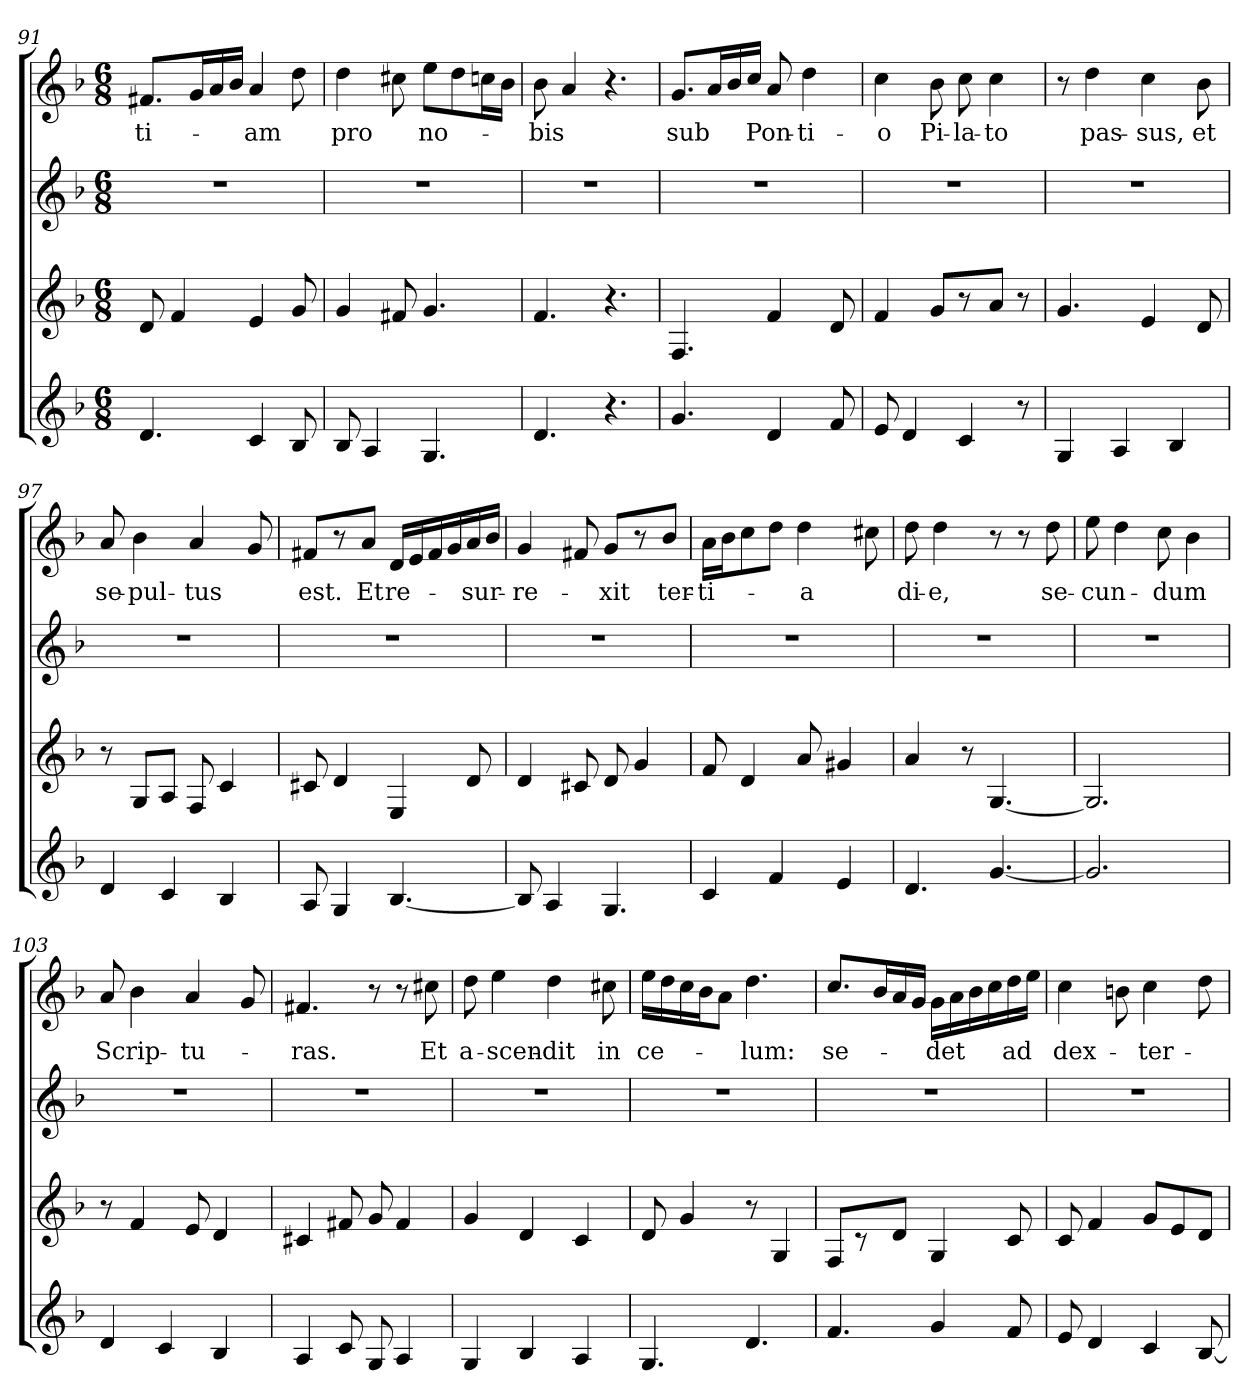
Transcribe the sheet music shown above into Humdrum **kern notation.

**kern	**kern	**kern	**kern	**text
*part4	*part3	*part2	*part1	*part1
*staff4	*staff3	*staff2	*staff1	*staff1
*clefG2	*clefG2	*clefG2	*clefG2	*
*k[b-]	*k[b-]	*k[b-]	*k[b-]	*
*F:	*F:	*F:	*F:	*
*M6/8	*M6/8	*M6/8	*M6/8	*
=91	=91	=91	=91	=91
!	!	!	!	!LO:LY:b
4.d/	8d/	2.r	8.f#X/L	-ti-
.	4f/	.	.	.
.	.	.	16g/L	.
.	.	.	16a/	.
.	.	.	16b-/JJ	.
!	!	!	!	!LO:LY:b
4c/	4e/	.	4a/	-am
8B-/	8g/	.	8dd\	.
=92	=92	=92	=92	=92
!	!	!	!	!LO:LY:b
8B-/	4g/	2.r	4dd\	pro
4A/	.	.	.	.
.	8f#X/	.	8cc#i\	.
!	!	!	!	!LO:LY:b
4.G/	4.g/	.	8ee\L	no-
.	.	.	8dd\	.
.	.	.	16ccni\L	.
.	.	.	16b-\JJ	.
=93	=93	=93	=93	=93
!	!	!	!	!LO:LY:b
4.d/	4.f/	2.r	8b-\	-bis
.	.	.	4a/	.
4.r	4.r	.	4.r	.
=94	=94	=94	=94	=94
!	!	!	!	!LO:LY:b
4.g/	4.F/	2.r	8.g/L	sub
.	.	.	16a/L	.
.	.	.	16b-/	.
.	.	.	16cc/JJ	.
!	!	!	!	!LO:LY:b
4d/	4f/	.	8a/	Pon-
!	!	!	!	!LO:LY:b
.	.	.	4dd\	-ti-
8f/	8d/	.	.	.
=95	=95	=95	=95	=95
!	!	!	!	!LO:LY:b
8e/	4f/	2.r	4cc\	-o
4d/	.	.	.	.
!	!	!	!	!LO:LY:b
.	8g/L	.	8b-\	Pi-
!	!	!	!	!LO:LY:b
4c/	8r	.	8cc\	-la-
!	!	!	!	!LO:LY:b
.	8a/J	.	4cc\	-to
8r	8r	.	.	.
!!LO:PB:g=z
=96	=96	=96	=96	=96
4G/	4.g/	2.r	8r	.
!	!	!	!	!LO:LY:b
.	.	.	4dd\	pas-
4A/	.	.	.	.
!	!	!	!	!LO:LY:b
.	4e/	.	4cc\	-sus,
4B-/	.	.	.	.
!	!	!	!	!LO:LY:b
.	8d/	.	8b-\	et
=97	=97	=97	=97	=97
!	!	!	!	!LO:LY:b
4d/	8r	2.r	8a/	se-
!	!	!	!	!LO:LY:b
.	8G/L	.	4b-\	-pul-
4c/	8A/J	.	.	.
!	!	!	!	!LO:LY:b
.	8F/	.	4a/	-tus
4B-/	4c/	.	.	.
.	.	.	8g/	.
=98	=98	=98	=98	=98
!	!	!	!	!LO:LY:b
8A/	8c#X/	2.r	8f#X/L	est.
4G/	4d/	.	8r	.
!	!	!	!	!LO:LY:b
.	.	.	8a/J	Et
!	!	!	!	!LO:LY:b
[4.B-/	4E/	.	16d/LL	re-
.	.	.	16e/	.
.	.	.	16f#/	.
.	.	.	16g/	.
!	!	!	!	!LO:LY:b
.	8d/	.	16a/	-sur-
.	.	.	16b-/JJ	.
=99	=99	=99	=99	=99
!	!	!	!	!LO:LY:b
8B-/]	4d/	2.r	4g/	-re-
4A/	.	.	.	.
.	8c#i/	.	8f#X/	.
!	!	!	!	!LO:LY:b
4.G/	8d/	.	8g/L	-xit
.	4g/	.	8r	.
!	!	!	!	!LO:LY:b
.	.	.	8b-/J	ter-
=100	=100	=100	=100	=100
!	!	!	!	!LO:LY:b
4c/	8f/	2.r	16a\LL	-ti-
.	.	.	16b-\J	.
.	4d/	.	8cc\	.
4f/	.	.	8dd\J	.
!	!	!	!	!LO:LY:b
.	8a/	.	4dd\	-a
4e/	4g#X/	.	.	.
.	.	.	8cc#i\	.
=101	=101	=101	=101	=101
!	!	!	!	!LO:LY:b
4.d/	4a/	2.r	8dd\	di-
!	!	!	!	!LO:LY:b
.	.	.	4dd\	-e,
.	8r	.	.	.
[4.g/	[4.G/	.	8r	.
.	.	.	8r	.
!	!	!	!	!LO:LY:b
.	.	.	8dd\	se-
=102	=102	=102	=102	=102
!	!	!	!	!LO:LY:b
2.g/]	2.G/]	2.r	8ee\	-cun-
.	.	.	4dd\	.
!	!	!	!	!LO:LY:b
.	.	.	8cc\	-dum
.	.	.	4b-\	.
!!LO:LB:g=z
=103	=103	=103	=103	=103
!	!	!	!	!LO:LY:b
4d/	8r	2.r	8a/	Scrip-
.	4f/	.	4b-\	.
4c/	.	.	.	.
!	!	!	!	!LO:LY:b
.	8e/	.	4a/	-tu-
4B-/	4d/	.	.	.
.	.	.	8g/	.
=104	=104	=104	=104	=104
!	!	!	!	!LO:LY:b
4A/	4c#X/	2.r	4.f#X/	-ras.
8c/	8f#X/	.	.	.
8G/	8g/	.	8r	.
4A/	4f#/	.	8r	.
!	!	!	!	!LO:LY:b
.	.	.	8cc#X\	Et
=105	=105	=105	=105	=105
!	!	!	!	!LO:LY:b
4G/	4g/	2.r	8dd\	a-
!	!	!	!	!LO:LY:b
.	.	.	4ee\	-scen-
4B-/	4d/	.	.	.
!	!	!	!	!LO:LY:b
.	.	.	4dd\	-dit
4A/	4c/	.	.	.
!	!	!	!	!LO:LY:b
.	.	.	8cc#X\	in
=106	=106	=106	=106	=106
!	!	!	!	!LO:LY:b
4.G/	8d/	2.r	16ee\LL	ce-
.	.	.	16dd\	.
.	4g/	.	16cc\	.
.	.	.	16b-\J	.
.	.	.	8a\J	.
!	!	!	!	!LO:LY:b
4.d/	8r	.	4.dd\	-lum:
.	4G/	.	.	.
=107	=107	=107	=107	=107
!	!	!	!	!LO:LY:b
4.f/	8F/L	2.r	8.cc/L	se-
.	8r	.	.	.
.	.	.	16b-/L	.
.	8d/J	.	16a/	.
.	.	.	16g/JJ	.
!	!	!	!	!LO:LY:b
4g/	4G/	.	16g\LL	-det
.	.	.	16a\	.
.	.	.	16b-\	.
.	.	.	16cc\	.
!	!	!	!	!LO:LY:b
8f/	8c/	.	16dd\	ad
.	.	.	16ee\JJ	.
=108	=108	=108	=108	=108
!	!	!	!	!LO:LY:b
8e/	8c/	2.r	4cc\	dex-
4d/	4f/	.	.	.
.	.	.	8bn\	.
!	!	!	!	!LO:LY:b
4c/	8g/L	.	4cc\	-ter-
.	8e/	.	.	.
[8B-/	8d/J	.	8dd\	.
=	=	=	=	=
*-	*-	*-	*-	*-
